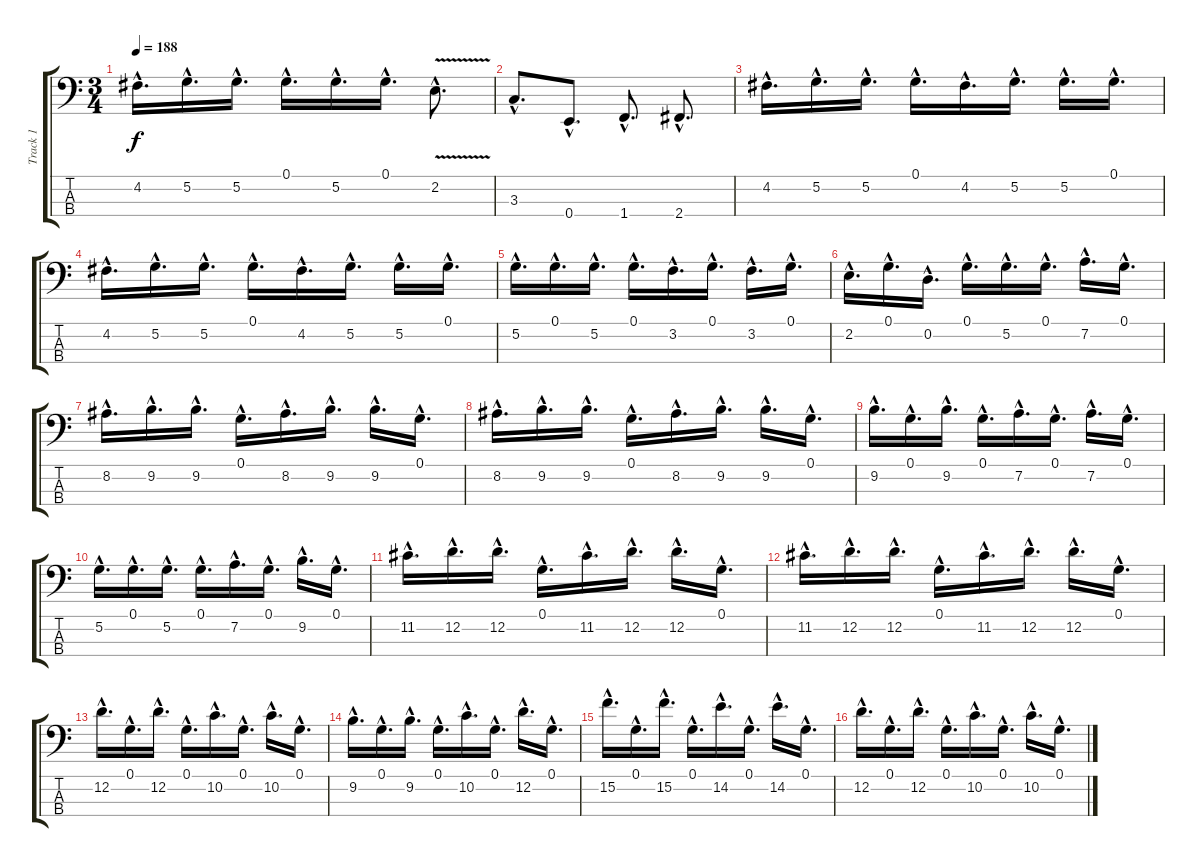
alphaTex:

\track ("Track 1" "Track 1") {instrument electricbassfinger}
\staff {score tabs}
\tuning (G2 D2 A1 E1) {hide}
\ts (3 4)
\tempo 188
\clef f4
\ks c
4.2{hac}.16{d dy f} 5.2{hac}.16{d} 5.2{hac}.16{d} 0.1{hac}.16{d} 5.2{hac}.16{d} 0.1{hac}.16{d} 2.2{v hac}.8{d} |
3.3{hac}.8{d} 0.4{hac}.8{d} 1.4{hac}.8{d} 2.4{hac}.8{d} |
4.2{hac}.16{d} 5.2{hac}.16{d} 5.2{hac}.16{d} 0.1{hac}.16{d} 4.2{hac}.16{d} 5.2{hac}.16{d} 5.2{hac}.16{d} 0.1{hac}.16{d} |
4.2{hac}.16{d} 5.2{hac}.16{d} 5.2{hac}.16{d} 0.1{hac}.16{d} 4.2{hac}.16{d} 5.2{hac}.16{d} 5.2{hac}.16{d} 0.1{hac}.16{d} |
5.2{hac}.16{d} 0.1{hac}.16{d} 5.2{hac}.16{d} 0.1{hac}.16{d} 3.2{hac}.16{d} 0.1{hac}.16{d} 3.2{hac}.16{d} 0.1{hac}.16{d} |
2.2{hac}.16{d} 0.1{hac}.16{d} 0.2{hac}.16{d} 0.1{hac}.16{d} 5.2{hac}.16{d} 0.1{hac}.16{d} 7.2{hac}.16{d} 0.1{hac}.16{d} |
8.2{hac}.16{d} 9.2{hac}.16{d} 9.2{hac}.16{d} 0.1{hac}.16{d} 8.2{hac}.16{d} 9.2{hac}.16{d} 9.2{hac}.16{d} 0.1{hac}.16{d} |
8.2{hac}.16{d} 9.2{hac}.16{d} 9.2{hac}.16{d} 0.1{hac}.16{d} 8.2{hac}.16{d} 9.2{hac}.16{d} 9.2{hac}.16{d} 0.1{hac}.16{d} |
9.2{hac}.16{d} 0.1{hac}.16{d} 9.2{hac}.16{d} 0.1{hac}.16{d} 7.2{hac}.16{d} 0.1{hac}.16{d} 7.2{hac}.16{d} 0.1{hac}.16{d} |
5.2{hac}.16{d} 0.1{hac}.16{d} 5.2{hac}.16{d} 0.1{hac}.16{d} 7.2{hac}.16{d} 0.1{hac}.16{d} 9.2{hac}.16{d} 0.1{hac}.16{d} |
11.2{hac}.16{d} 12.2{hac}.16{d} 12.2{hac}.16{d} 0.1{hac}.16{d} 11.2{hac}.16{d} 12.2{hac}.16{d} 12.2{hac}.16{d} 0.1{hac}.16{d} |
11.2{hac}.16{d} 12.2{hac}.16{d} 12.2{hac}.16{d} 0.1{hac}.16{d} 11.2{hac}.16{d} 12.2{hac}.16{d} 12.2{hac}.16{d} 0.1{hac}.16{d} |
12.2{hac}.16{d} 0.1{hac}.16{d} 12.2{hac}.16{d} 0.1{hac}.16{d} 10.2{hac}.16{d} 0.1{hac}.16{d} 10.2{hac}.16{d} 0.1{hac}.16{d} |
9.2{hac}.16{d} 0.1{hac}.16{d} 9.2{hac}.16{d} 0.1{hac}.16{d} 10.2{hac}.16{d} 0.1{hac}.16{d} 12.2{hac}.16{d} 0.1{hac}.16{d} |
15.2{hac}.16{d} 0.1{hac}.16{d} 15.2{hac}.16{d} 0.1{hac}.16{d} 14.2{hac}.16{d} 0.1{hac}.16{d} 14.2{hac}.16{d} 0.1{hac}.16{d} |
12.2{hac}.16{d} 0.1{hac}.16{d} 12.2{hac}.16{d} 0.1{hac}.16{d} 10.2{hac}.16{d} 0.1{hac}.16{d} 10.2{hac}.16{d} 0.1{hac}.16{d}
